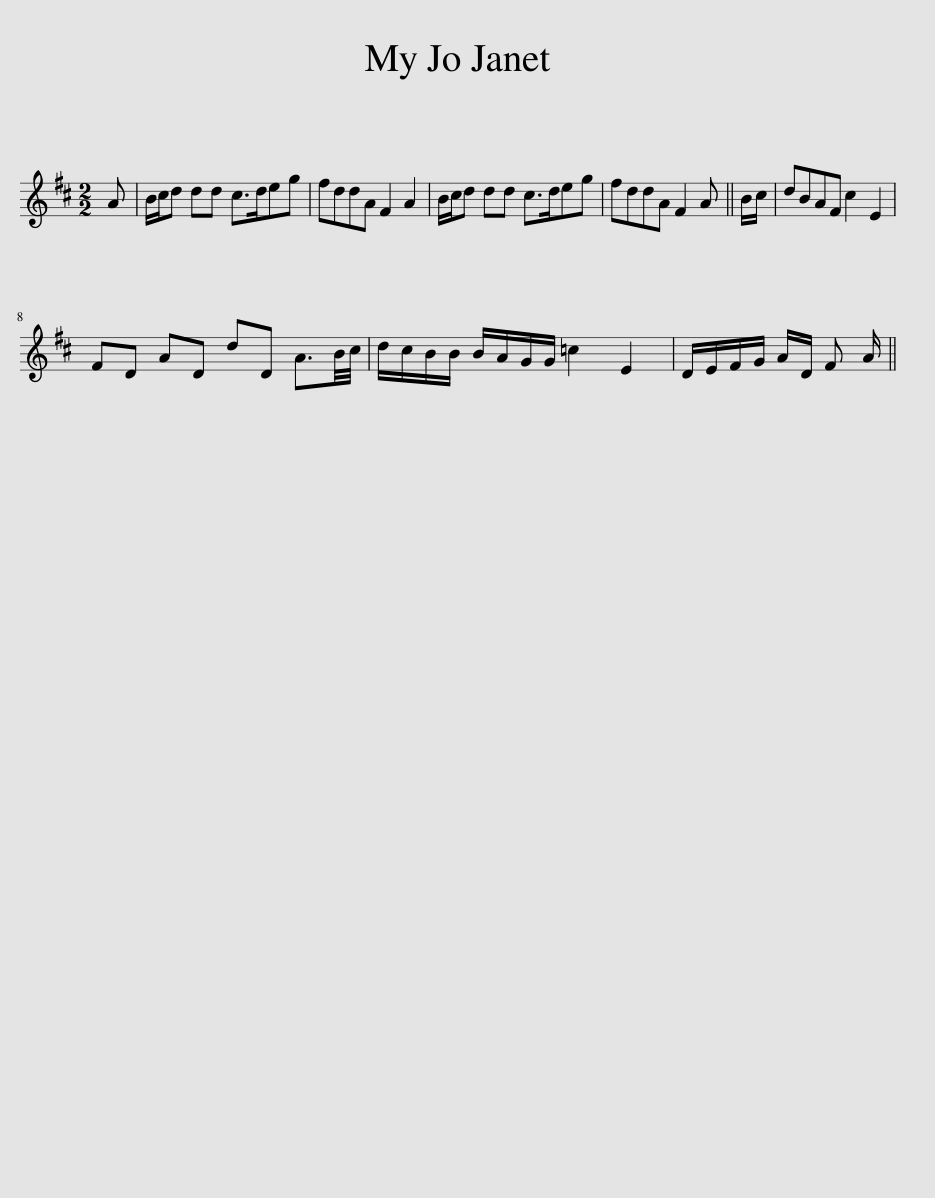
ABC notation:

X:1
L:1/8
M:2/2
I:linebreak $
K:D
V:1 treble
V:1
 A | B/c/d dd c>deg | fddA F2 A2 | B/c/d dd c>deg | fddA F2 A || %5
 B/c/ | dBAF c2 E2 |$ FD AD dD A3/2B/4c/4 | d/c/B/B/ B/A/G/G/ =c2 E2 | D/E/F/G/ A/D/ F A/ || %10
